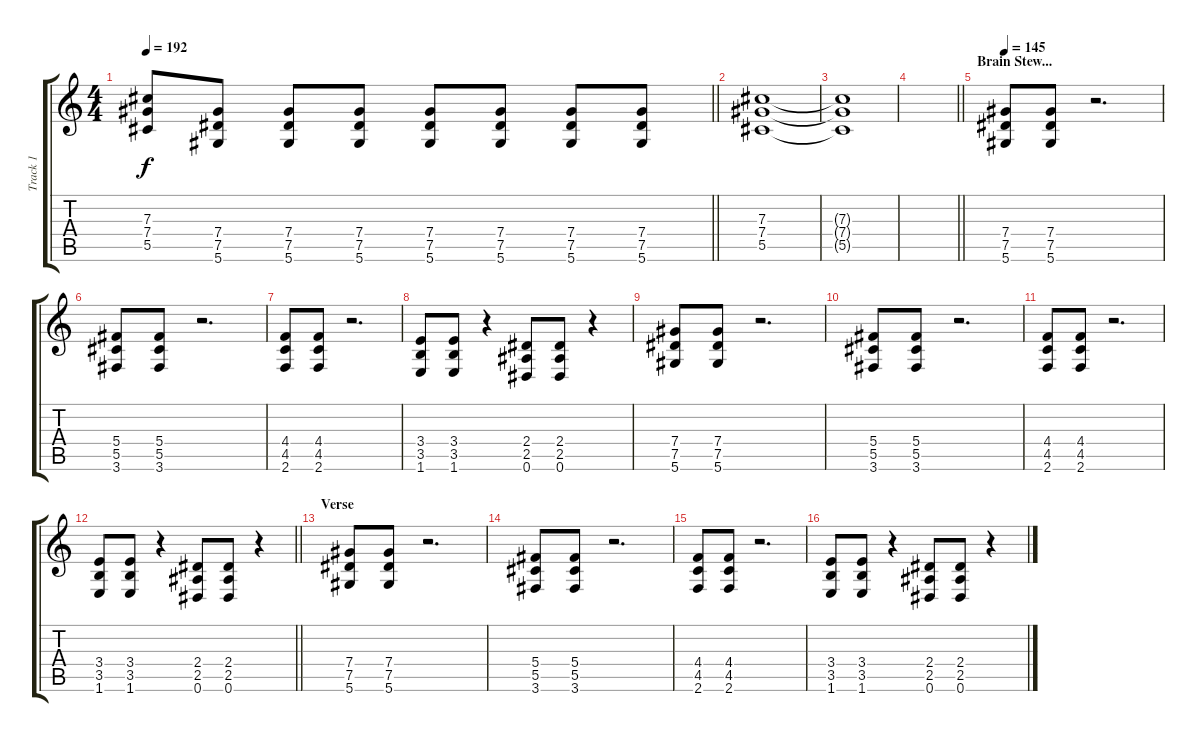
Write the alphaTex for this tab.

\track ("Track 1" "Track 1") {instrument distortionguitar}
\staff {score tabs}
\tuning (Eb4 Bb3 Gb3 Db3 Ab2 Eb2) {hide}
\ts (4 4)
\tempo 192
\clef g2
\barLineRight lightlight
\ks c
(7.3{t} 7.4{t} 5.5{t}).8{dy f} (7.4 7.5 5.6).8 (7.4 7.5 5.6).8 (7.4 7.5 5.6).8 (7.4 7.5 5.6).8 (7.4 7.5 5.6).8 (7.4 7.5 5.6).8 (7.4 7.5 5.6).8 |
(7.3 7.4 5.5).1 |
(7.3{t} 7.4{t} 5.5{t}).1 |
\barLineRight lightlight
|
\section ("" "Brain Stew...")
\tempo 162
\tempo 145
(7.4 7.5 5.6).8 (7.4 7.5 5.6).8 r.2{d} |
(5.4 5.5 3.6).8 (5.4 5.5 3.6).8 r.2{d} |
(4.4 4.5 2.6).8 (4.4 4.5 2.6).8 r.2{d} |
(3.4 3.5 1.6).8 (3.4 3.5 1.6).8 r.4 (2.4 2.5 0.6).8 (2.4 2.5 0.6).8 r.4 |
(7.4 7.5 5.6).8 (7.4 7.5 5.6).8 r.2{d} |
(5.4 5.5 3.6).8 (5.4 5.5 3.6).8 r.2{d} |
(4.4 4.5 2.6).8 (4.4 4.5 2.6).8 r.2{d} |
\barLineRight lightlight
(3.4 3.5 1.6).8 (3.4 3.5 1.6).8 r.4 (2.4 2.5 0.6).8 (2.4 2.5 0.6).8 r.4 |
\section ("" "Verse")
(7.4 7.5 5.6).8 (7.4 7.5 5.6).8 r.2{d} |
(5.4 5.5 3.6).8 (5.4 5.5 3.6).8 r.2{d} |
(4.4 4.5 2.6).8 (4.4 4.5 2.6).8 r.2{d} |
(3.4 3.5 1.6).8 (3.4 3.5 1.6).8 r.4 (2.4 2.5 0.6).8 (2.4 2.5 0.6).8 r.4
